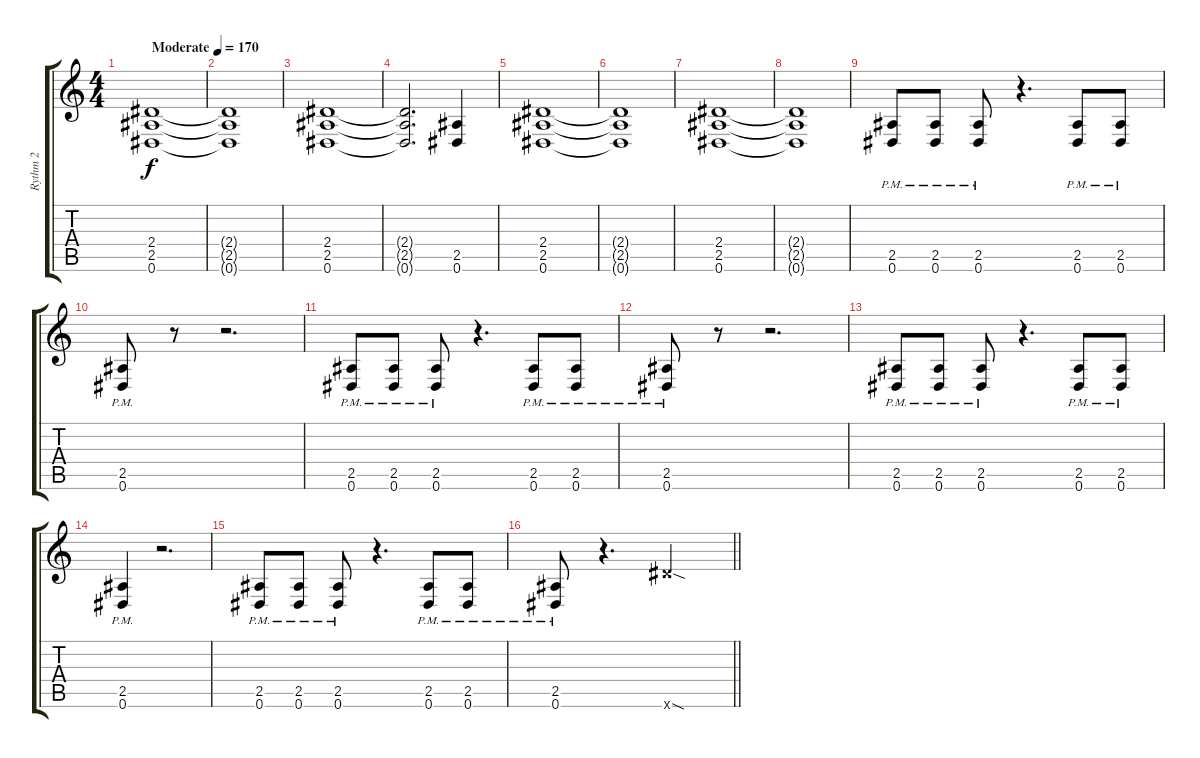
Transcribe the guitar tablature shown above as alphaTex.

\track ("Rythm 2" "Rythm 2") {instrument distortionguitar}
\staff {score tabs}
\tuning (Eb4 Bb3 Gb3 Db3 Ab2 Eb2) {hide}
\ts (4 4)
\tempo (170 "Moderate")
\clef g2
\ks c
(2.4 2.5 0.6).1{dy f instrument distortionguitar} |
(2.4{t} 2.5{t} 0.6{t}).1 |
(2.4 2.5 0.6).1 |
(2.4{t} 2.5{t} 0.6{t}).2{d} (2.5 0.6).4 |
(2.4 2.5 0.6).1 |
(2.4{t} 2.5{t} 0.6{t}).1 |
(2.4 2.5 0.6).1 |
(2.4{t} 2.5{t} 0.6{t}).1 |
(2.5{pm} 0.6{pm}).8 (2.5{pm} 0.6{pm}).8 (2.5{pm} 0.6{pm}).8 r.4{d} (2.5{pm} 0.6{pm}).8 (2.5{pm} 0.6{pm}).8 |
(2.5{pm} 0.6{pm}).8 r.8 r.2{d} |
(2.5{pm} 0.6{pm}).8 (2.5{pm} 0.6{pm}).8 (2.5{pm} 0.6{pm}).8 r.4{d} (2.5{pm} 0.6{pm}).8 (2.5{pm} 0.6{pm}).8 |
(2.5{pm} 0.6{pm}).8 r.8 r.2{d} |
(2.5{pm} 0.6{pm}).8 (2.5{pm} 0.6{pm}).8 (2.5{pm} 0.6{pm}).8 r.4{d} (2.5{pm} 0.6{pm}).8 (2.5{pm} 0.6{pm}).8 |
(2.5{pm} 0.6{pm}).4 r.2{d} |
(2.5{pm} 0.6{pm}).8 (2.5{pm} 0.6{pm}).8 (2.5{pm} 0.6{pm}).8 r.4{d} (2.5{pm} 0.6{pm}).8 (2.5{pm} 0.6{pm}).8 |
\barLineRight lightlight
(2.5{pm} 0.6{pm}).8 r.4{d} 12.6{sod x}.2
